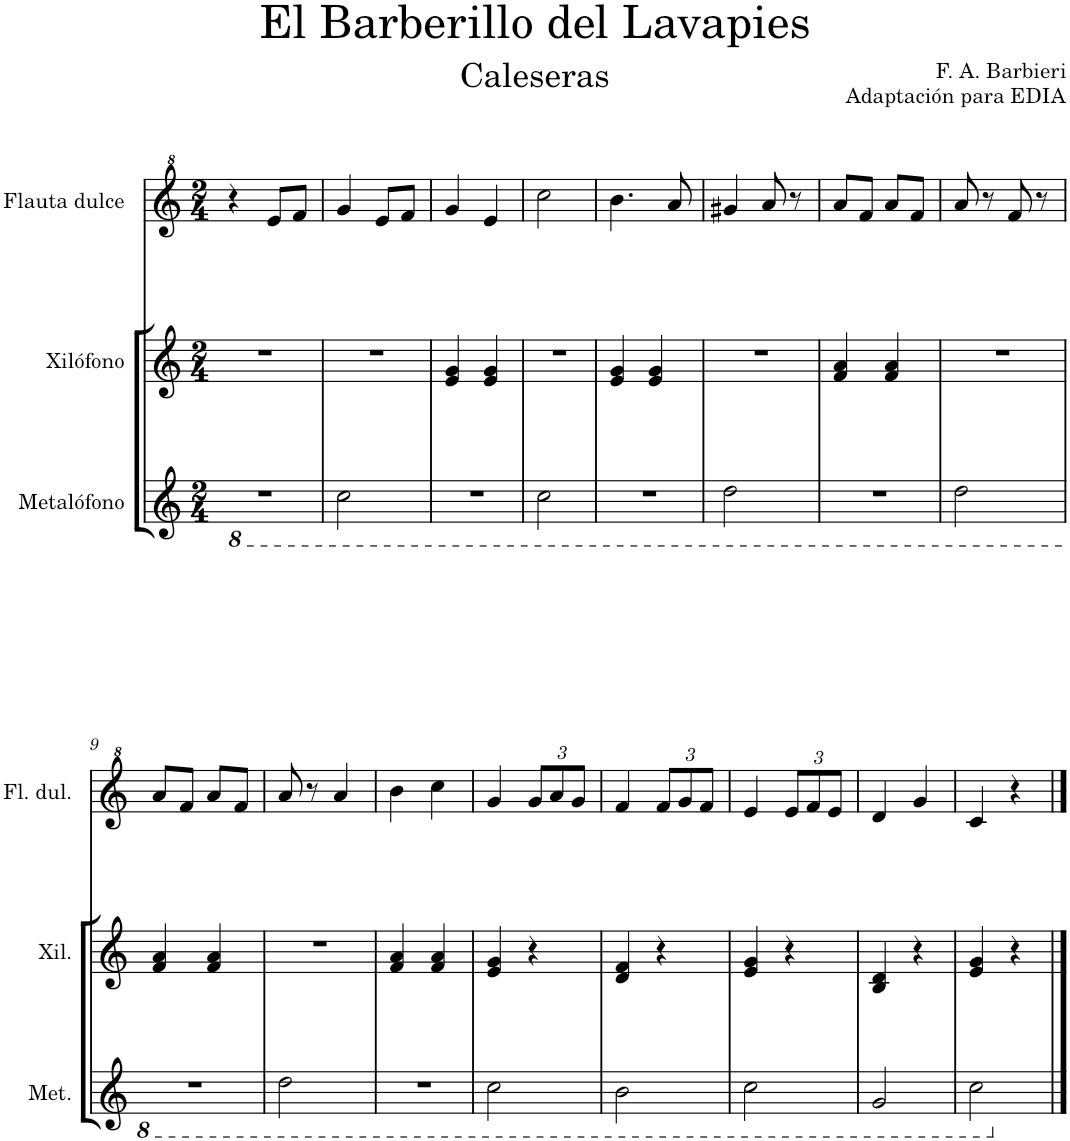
**kern	**kern	**kern
*part3	*part2	*part1
*staff3	*staff2	*staff1
*I"Metalófono	*I"Xilófono	*I"Flauta dulce
*I'Met.	*I'Xil.	*I'Fl. dul.
*clefG2	*clefG2	*clefG^2
*	*Trd-7c-12	*
*k[]	*k[]	*k[]
*M2/4	*M2/4	*M2/4
*8ba	*	*
=1	=1	=1
2r	2r	4r
.	.	8ee/L
.	.	8ff/J
=2	=2	=2
2c\	2r	4gg/
.	.	8ee/L
.	.	8ff/J
=3	=3	=3
2r	4e/ 4g/	4gg/
.	4e/ 4g/	4ee/
=4	=4	=4
2c\	2r	2ccc\
=5	=5	=5
2r	4e/ 4g/	4.bb\
.	4e/ 4g/	.
.	.	8aa/
=6	=6	=6
2d\	2r	4gg#X/
.	.	8aa/
.	.	8r
=7	=7	=7
2r	4f/ 4a/	8aa/L
.	.	8ff/J
.	4f/ 4a/	8aa/L
.	.	8ff/J
=8	=8	=8
2d\	2r	8aa/
.	.	8r
.	.	8ff/
.	.	8r
!!LO:LB:g=z
=9	=9	=9
2r	4f/ 4a/	8aa/L
.	.	8ff/J
.	4f/ 4a/	8aa/L
.	.	8ff/J
=10	=10	=10
2d\	2r	8aa/
.	.	8r
.	.	4aa/
=11	=11	=11
2r	4f/ 4a/	4bb\
.	4f/ 4a/	4ccc\
=12	=12	=12
2c\	4e/ 4g/	4gg/
*	*	*Xbrackettup
.	4r	12gg/L
.	.	12aa/
.	.	12gg/J
=13	=13	=13
2B\	4d/ 4f/	4ff/
.	4r	12ff/L
.	.	12gg/
.	.	12ff/J
=14	=14	=14
2c\	4e/ 4g/	4ee/
.	4r	12ee/L
.	.	12ff/
.	.	12ee/J
=15	=15	=15
2G/	4B/ 4d/	4dd/
.	4r	4gg/
=16	=16	=16
2c\	4e/ 4g/	4cc/
.	4r	4r
*X8ba	*	*
==	==	==
*-	*-	*-
